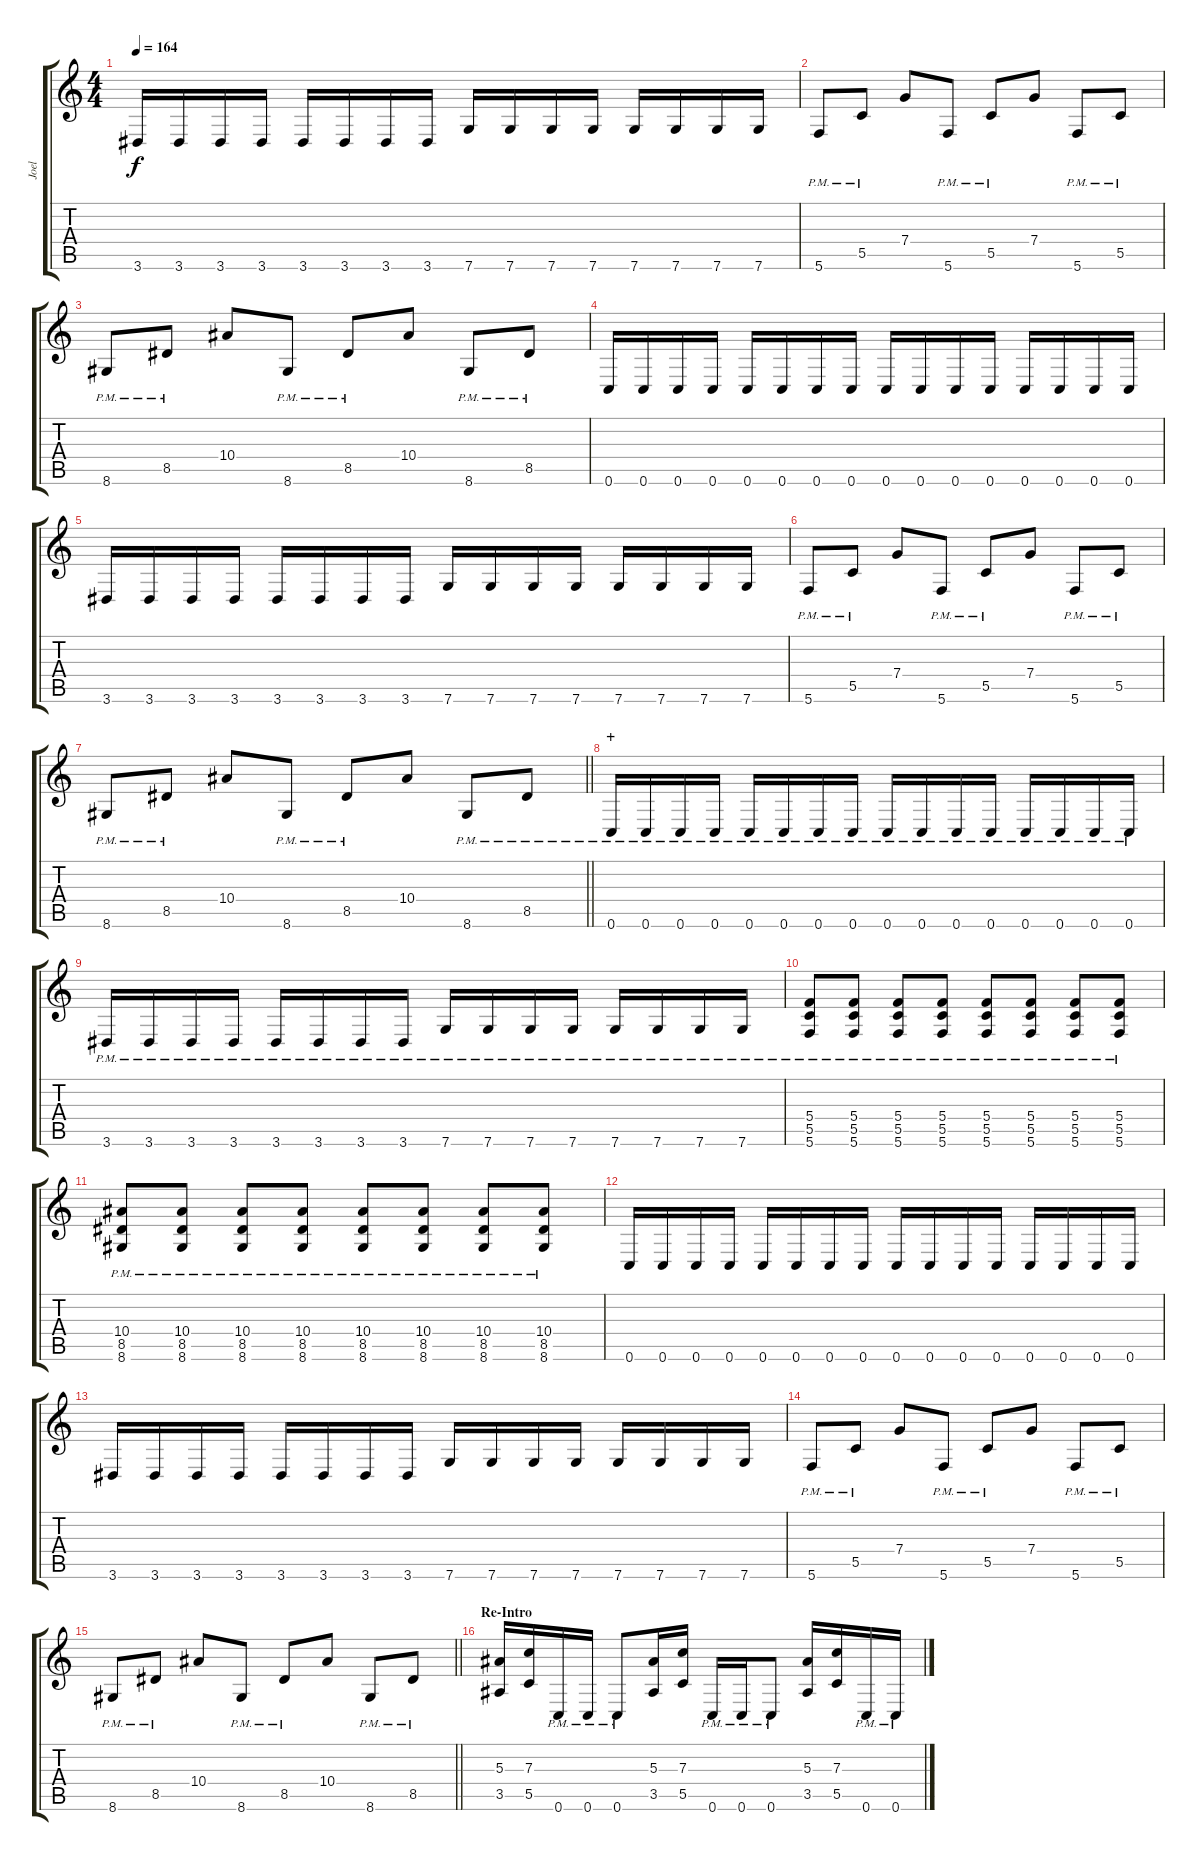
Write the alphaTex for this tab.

\track ("Joel" "Joel") {instrument distortionguitar}
\staff {score tabs}
\tuning (D4 A3 F3 C3 G2 C2) {hide}
\ts (4 4)
\tempo 164
\clef g2
\ks c
3.6.16{dy f} 3.6.16 3.6.16 3.6.16 3.6.16 3.6.16 3.6.16 3.6.16 7.6.16 7.6.16 7.6.16 7.6.16 7.6.16 7.6.16 7.6.16 7.6.16 |
5.6{pm}.8 5.5{pm}.8 7.4.8 5.6{pm}.8 5.5{pm}.8 7.4.8 5.6{pm}.8 5.5{pm}.8 |
8.6{pm}.8 8.5{pm}.8 10.4.8 8.6{pm}.8 8.5{pm}.8 10.4.8 8.6{pm}.8 8.5{pm}.8 |
0.6.16 0.6.16 0.6.16 0.6.16 0.6.16 0.6.16 0.6.16 0.6.16 0.6.16 0.6.16 0.6.16 0.6.16 0.6.16 0.6.16 0.6.16 0.6.16 |
3.6.16 3.6.16 3.6.16 3.6.16 3.6.16 3.6.16 3.6.16 3.6.16 7.6.16 7.6.16 7.6.16 7.6.16 7.6.16 7.6.16 7.6.16 7.6.16 |
5.6{pm}.8 5.5{pm}.8 7.4.8 5.6{pm}.8 5.5{pm}.8 7.4.8 5.6{pm}.8 5.5{pm}.8 |
\barLineRight lightlight
8.6{pm}.8 8.5{pm}.8 10.4.8 8.6{pm}.8 8.5{pm}.8 10.4.8 8.6{pm}.8 8.5{pm}.8 |
\section ("" "+")
0.6{pm}.16 0.6{pm}.16 0.6{pm}.16 0.6{pm}.16 0.6{pm}.16 0.6{pm}.16 0.6{pm}.16 0.6{pm}.16 0.6{pm}.16 0.6{pm}.16 0.6{pm}.16 0.6{pm}.16 0.6{pm}.16 0.6{pm}.16 0.6{pm}.16 0.6{pm}.16 |
3.6{pm}.16 3.6{pm}.16 3.6{pm}.16 3.6{pm}.16 3.6{pm}.16 3.6{pm}.16 3.6{pm}.16 3.6{pm}.16 7.6{pm}.16 7.6{pm}.16 7.6{pm}.16 7.6{pm}.16 7.6{pm}.16 7.6{pm}.16 7.6{pm}.16 7.6{pm}.16 |
(5.4{pm} 5.5{pm} 5.6{pm}).8 (5.4{pm} 5.5{pm} 5.6{pm}).8 (5.4{pm} 5.5{pm} 5.6{pm}).8 (5.4{pm} 5.5{pm} 5.6{pm}).8 (5.4{pm} 5.5{pm} 5.6{pm}).8 (5.4{pm} 5.5{pm} 5.6{pm}).8 (5.4{pm} 5.5{pm} 5.6{pm}).8 (5.4{pm} 5.5{pm} 5.6{pm}).8 |
(10.4{pm} 8.5{pm} 8.6{pm}).8 (10.4{pm} 8.5{pm} 8.6{pm}).8 (10.4{pm} 8.5{pm} 8.6{pm}).8 (10.4{pm} 8.5{pm} 8.6{pm}).8 (10.4{pm} 8.5{pm} 8.6{pm}).8 (10.4{pm} 8.5{pm} 8.6{pm}).8 (10.4{pm} 8.5{pm} 8.6{pm}).8 (10.4{pm} 8.5{pm} 8.6{pm}).8 |
0.6.16 0.6.16 0.6.16 0.6.16 0.6.16 0.6.16 0.6.16 0.6.16 0.6.16 0.6.16 0.6.16 0.6.16 0.6.16 0.6.16 0.6.16 0.6.16 |
3.6.16 3.6.16 3.6.16 3.6.16 3.6.16 3.6.16 3.6.16 3.6.16 7.6.16 7.6.16 7.6.16 7.6.16 7.6.16 7.6.16 7.6.16 7.6.16 |
5.6{pm}.8 5.5{pm}.8 7.4.8 5.6{pm}.8 5.5{pm}.8 7.4.8 5.6{pm}.8 5.5{pm}.8 |
\barLineRight lightlight
8.6{pm}.8 8.5{pm}.8 10.4.8 8.6{pm}.8 8.5{pm}.8 10.4.8 8.6{pm}.8 8.5{pm}.8 |
\section ("" "Re-Intro")
(5.3 3.5).16 (7.3 5.5).16 0.6{pm}.16 0.6{pm}.16 0.6{pm}.8 (5.3 3.5).16 (7.3 5.5).16 0.6{pm}.16 0.6{pm}.16 0.6{pm}.8 (5.3 3.5).16 (7.3 5.5).16 0.6{pm}.16 0.6{pm}.16
